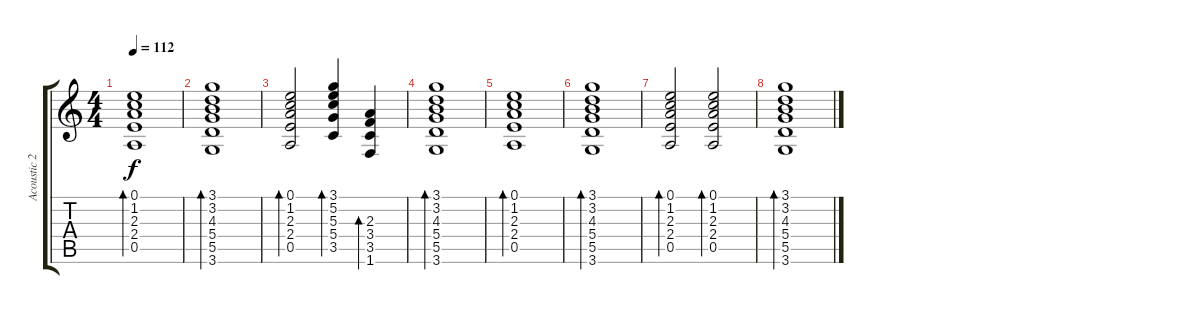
\track ("Acoustic 2" "Acoustic 2") {instrument acousticguitarsteel}
\staff {score tabs}
\tuning (E4 B3 G3 D3 A2 E2) {hide}
\ts (4 4)
\tempo 112
\clef g2
\ks c
(0.1 1.2 2.3 2.4 0.5).1{bd 60 dy f} |
(3.1 3.2 4.3 5.4 5.5 3.6).1{bd 60} |
(0.1 1.2 2.3 2.4 0.5).2{bd 60} (3.1 5.2 5.3 5.4 3.5).4{bd 60} (2.3 3.4 3.5 1.6).4{bd 60} |
(3.1 3.2 4.3 5.4 5.5 3.6).1{bd 60} |
(0.1 1.2 2.3 2.4 0.5).1{bd 60} |
(3.1 3.2 4.3 5.4 5.5 3.6).1{bd 60} |
(0.1 1.2 2.3 2.4 0.5).2{bd 60} (0.1 1.2 2.3 2.4 0.5).2{bd 60} |
(3.1 3.2 4.3 5.4 5.5 3.6).1{bd 60}
